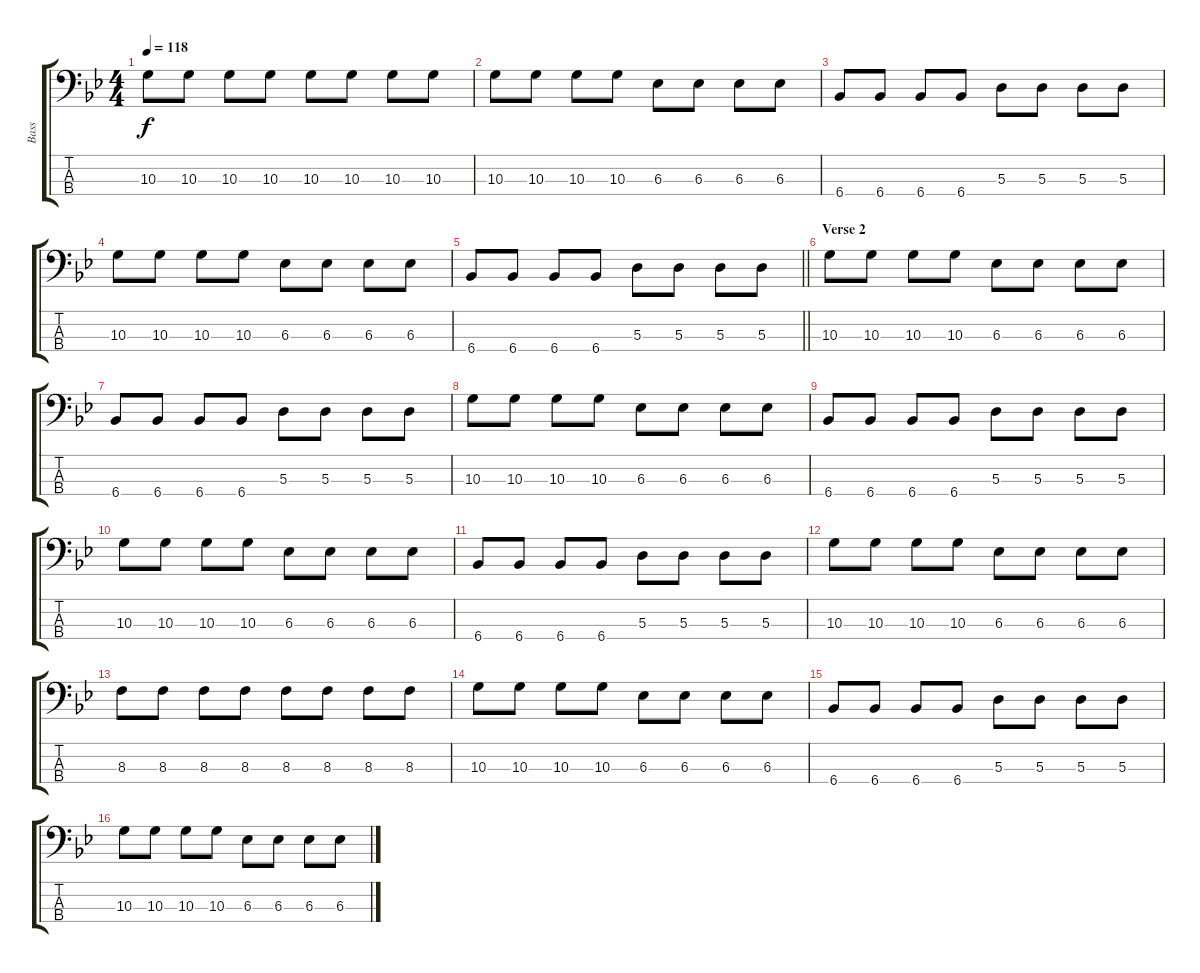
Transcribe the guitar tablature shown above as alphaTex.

\track ("Bass" "Bass") {instrument electricbassfinger}
\staff {score tabs}
\tuning (G2 D2 A1 E1) {hide}
\ts (4 4)
\tempo 118
\clef f4
\ks bb
10.3.8{dy f} 10.3.8 10.3.8 10.3.8 10.3.8 10.3.8 10.3.8 10.3.8 |
10.3.8 10.3.8 10.3.8 10.3.8 6.3.8 6.3.8 6.3.8 6.3.8 |
6.4.8 6.4.8 6.4.8 6.4.8 5.3.8 5.3.8 5.3.8 5.3.8 |
10.3.8 10.3.8 10.3.8 10.3.8 6.3.8 6.3.8 6.3.8 6.3.8 |
\barLineRight lightlight
6.4.8 6.4.8 6.4.8 6.4.8 5.3.8 5.3.8 5.3.8 5.3.8 |
\section ("" "Verse 2")
10.3.8 10.3.8 10.3.8 10.3.8 6.3.8 6.3.8 6.3.8 6.3.8 |
6.4.8 6.4.8 6.4.8 6.4.8 5.3.8 5.3.8 5.3.8 5.3.8 |
10.3.8 10.3.8 10.3.8 10.3.8 6.3.8 6.3.8 6.3.8 6.3.8 |
6.4.8 6.4.8 6.4.8 6.4.8 5.3.8 5.3.8 5.3.8 5.3.8 |
10.3.8 10.3.8 10.3.8 10.3.8 6.3.8 6.3.8 6.3.8 6.3.8 |
6.4.8 6.4.8 6.4.8 6.4.8 5.3.8 5.3.8 5.3.8 5.3.8 |
10.3.8 10.3.8 10.3.8 10.3.8 6.3.8 6.3.8 6.3.8 6.3.8 |
8.3.8 8.3.8 8.3.8 8.3.8 8.3.8 8.3.8 8.3.8 8.3.8 |
10.3.8 10.3.8 10.3.8 10.3.8 6.3.8 6.3.8 6.3.8 6.3.8 |
6.4.8 6.4.8 6.4.8 6.4.8 5.3.8 5.3.8 5.3.8 5.3.8 |
10.3.8 10.3.8 10.3.8 10.3.8 6.3.8 6.3.8 6.3.8 6.3.8
